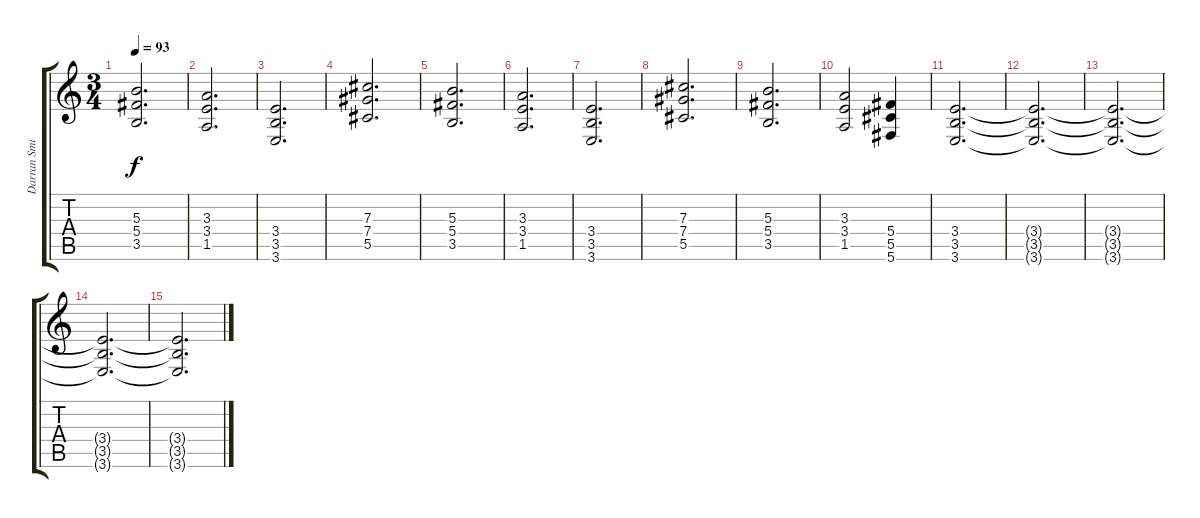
\track ("Darran Smith" "Darran Smi") {instrument distortionguitar}
\staff {score tabs}
\tuning (Eb4 Bb3 Gb3 Db3 Ab2 Db2) {hide}
\ts (3 4)
\tempo 93
\clef g2
\ks c
(5.3 5.4 3.5).2{d dy f} |
(3.3 3.4 1.5).2{d} |
(3.4 3.5 3.6).2{d} |
(7.3 7.4 5.5).2{d} |
(5.3 5.4 3.5).2{d} |
(3.3 3.4 1.5).2{d} |
(3.4 3.5 3.6).2{d} |
(7.3 7.4 5.5).2{d} |
(5.3 5.4 3.5).2{d} |
(3.3 3.4 1.5).2 (5.4 5.5 5.6).4 |
(3.4 3.5 3.6).2{d} |
(3.4{t} 3.5{t} 3.6{t}).2{d} |
(3.4{t} 3.5{t} 3.6{t}).2{d} |
(3.4{t} 3.5{t} 3.6{t}).2{d} |
(3.4{t} 3.5{t} 3.6{t}).2{d}
